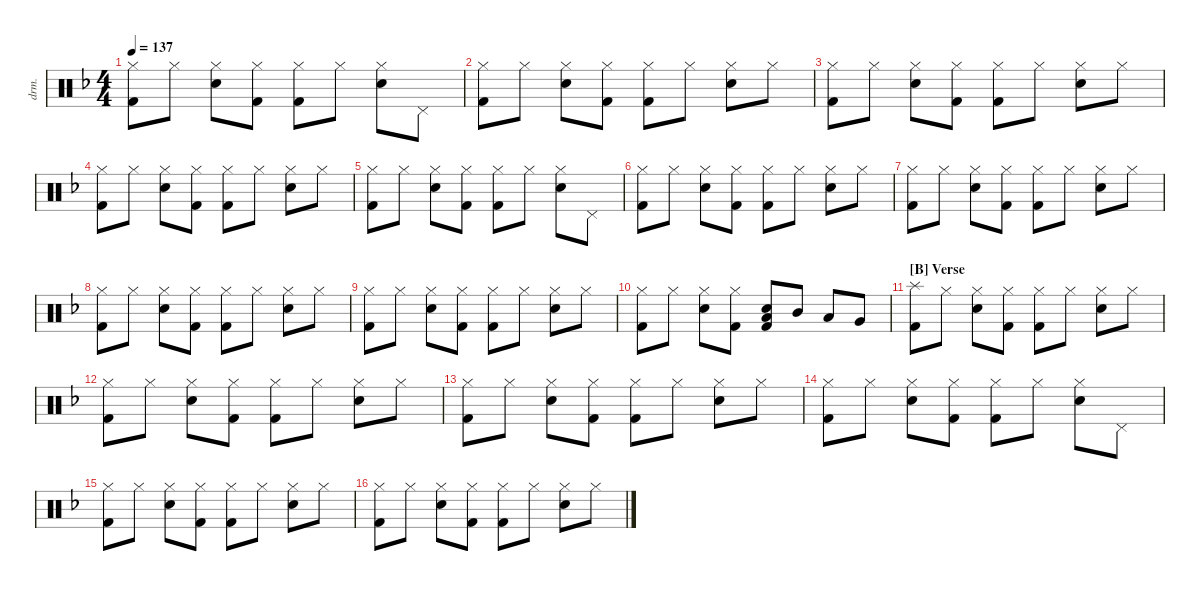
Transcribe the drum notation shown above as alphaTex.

\defaultSystemsLayout 4
\hideDynamics
\bracketExtendMode nobrackets
\track ("Drumkit" "drm.") {defaultSystemsLayout 4 instrument percussion}
\staff {score}
\articulation defaults
\ts (4 4)
\tempo 137
\clef neutral
\ks f
("Kick (hit) 2"{acc forcenatural} "Hi-Hat (closed)"{acc forcenatural}).8{dy mf beam Down} "Hi-Hat (closed)"{acc forcenatural}.8{beam Down} ("Hi-Hat (closed)"{acc forcenatural} "Snare (hit) 2"{acc forcenatural}).8{beam Down} ("Hi-Hat (closed)"{acc forcenatural} "Kick (hit) 2"{acc forcenatural}).8{beam Down} ("Hi-Hat (closed)"{acc forcenatural} "Kick (hit) 2"{acc forcenatural}).8{beam Down} "Hi-Hat (closed)"{acc forcenatural}.8{beam Down} ("Hi-Hat (closed)"{acc forcenatural} "Snare (hit) 2"{acc forcenatural}).8{beam Down} "Pedal Hi-Hat (hit)"{acc forcenatural}.8{beam Down} |
("Kick (hit) 2"{acc forcenatural} "Hi-Hat (closed)"{acc forcenatural}).8{beam Down} "Hi-Hat (closed)"{acc forcenatural}.8{beam Down} ("Hi-Hat (closed)"{acc forcenatural} "Snare (hit) 2"{acc forcenatural}).8{beam Down} ("Hi-Hat (closed)"{acc forcenatural} "Kick (hit) 2"{acc forcenatural}).8{beam Down} ("Hi-Hat (closed)"{acc forcenatural} "Kick (hit) 2"{acc forcenatural}).8{beam Down} "Hi-Hat (closed)"{acc forcenatural}.8{beam Down} ("Hi-Hat (closed)"{acc forcenatural} "Snare (hit) 2"{acc forcenatural}).8{beam Down} "Hi-Hat (closed)"{acc forcenatural}.8{beam Down} |
("Kick (hit) 2"{acc forcenatural} "Hi-Hat (closed)"{acc forcenatural}).8{beam Down} "Hi-Hat (closed)"{acc forcenatural}.8{beam Down} ("Hi-Hat (closed)"{acc forcenatural} "Snare (hit) 2"{acc forcenatural}).8{beam Down} ("Hi-Hat (closed)"{acc forcenatural} "Kick (hit) 2"{acc forcenatural}).8{beam Down} ("Hi-Hat (closed)"{acc forcenatural} "Kick (hit) 2"{acc forcenatural}).8{beam Down} "Hi-Hat (closed)"{acc forcenatural}.8{beam Down} ("Hi-Hat (closed)"{acc forcenatural} "Snare (hit) 2"{acc forcenatural}).8{beam Down} "Hi-Hat (closed)"{acc forcenatural}.8{beam Down} |
("Kick (hit) 2"{acc forcenatural} "Hi-Hat (closed)"{acc forcenatural}).8{beam Down} "Hi-Hat (closed)"{acc forcenatural}.8{beam Down} ("Hi-Hat (closed)"{acc forcenatural} "Snare (hit) 2"{acc forcenatural}).8{beam Down} ("Hi-Hat (closed)"{acc forcenatural} "Kick (hit) 2"{acc forcenatural}).8{beam Down} ("Hi-Hat (closed)"{acc forcenatural} "Kick (hit) 2"{acc forcenatural}).8{beam Down} "Hi-Hat (closed)"{acc forcenatural}.8{beam Down} ("Hi-Hat (closed)"{acc forcenatural} "Snare (hit) 2"{acc forcenatural}).8{beam Down} "Hi-Hat (closed)"{acc forcenatural}.8{beam Down} |
("Kick (hit) 2"{acc forcenatural} "Hi-Hat (closed)"{acc forcenatural}).8{beam Down} "Hi-Hat (closed)"{acc forcenatural}.8{beam Down} ("Hi-Hat (closed)"{acc forcenatural} "Snare (hit) 2"{acc forcenatural}).8{beam Down} ("Hi-Hat (closed)"{acc forcenatural} "Kick (hit) 2"{acc forcenatural}).8{beam Down} ("Hi-Hat (closed)"{acc forcenatural} "Kick (hit) 2"{acc forcenatural}).8{beam Down} "Hi-Hat (closed)"{acc forcenatural}.8{beam Down} ("Hi-Hat (closed)"{acc forcenatural} "Snare (hit) 2"{acc forcenatural}).8{beam Down} "Pedal Hi-Hat (hit)"{acc forcenatural}.8{beam Down} |
("Kick (hit) 2"{acc forcenatural} "Hi-Hat (closed)"{acc forcenatural}).8{beam Down} "Hi-Hat (closed)"{acc forcenatural}.8{beam Down} ("Hi-Hat (closed)"{acc forcenatural} "Snare (hit) 2"{acc forcenatural}).8{beam Down} ("Hi-Hat (closed)"{acc forcenatural} "Kick (hit) 2"{acc forcenatural}).8{beam Down} ("Hi-Hat (closed)"{acc forcenatural} "Kick (hit) 2"{acc forcenatural}).8{beam Down} "Hi-Hat (closed)"{acc forcenatural}.8{beam Down} ("Hi-Hat (closed)"{acc forcenatural} "Snare (hit) 2"{acc forcenatural}).8{beam Down} "Hi-Hat (closed)"{acc forcenatural}.8{beam Down} |
("Kick (hit) 2"{acc forcenatural} "Hi-Hat (closed)"{acc forcenatural}).8{beam Down} "Hi-Hat (closed)"{acc forcenatural}.8{beam Down} ("Hi-Hat (closed)"{acc forcenatural} "Snare (hit) 2"{acc forcenatural}).8{beam Down} ("Hi-Hat (closed)"{acc forcenatural} "Kick (hit) 2"{acc forcenatural}).8{beam Down} ("Hi-Hat (closed)"{acc forcenatural} "Kick (hit) 2"{acc forcenatural}).8{beam Down} "Hi-Hat (closed)"{acc forcenatural}.8{beam Down} ("Hi-Hat (closed)"{acc forcenatural} "Snare (hit) 2"{acc forcenatural}).8{beam Down} "Hi-Hat (closed)"{acc forcenatural}.8{beam Down} |
("Kick (hit) 2"{acc forcenatural} "Hi-Hat (closed)"{acc forcenatural}).8{beam Down} "Hi-Hat (closed)"{acc forcenatural}.8{beam Down} ("Hi-Hat (closed)"{acc forcenatural} "Snare (hit) 2"{acc forcenatural}).8{beam Down} ("Hi-Hat (closed)"{acc forcenatural} "Kick (hit) 2"{acc forcenatural}).8{beam Down} ("Hi-Hat (closed)"{acc forcenatural} "Kick (hit) 2"{acc forcenatural}).8{beam Down} "Hi-Hat (closed)"{acc forcenatural}.8{beam Down} ("Hi-Hat (closed)"{acc forcenatural} "Snare (hit) 2"{acc forcenatural}).8{beam Down} "Hi-Hat (closed)"{acc forcenatural}.8{beam Down} |
("Kick (hit) 2"{acc forcenatural} "Hi-Hat (closed)"{acc forcenatural}).8{beam Down} "Hi-Hat (closed)"{acc forcenatural}.8{beam Down} ("Hi-Hat (closed)"{acc forcenatural} "Snare (hit) 2"{acc forcenatural}).8{beam Down} ("Hi-Hat (closed)"{acc forcenatural} "Kick (hit) 2"{acc forcenatural}).8{beam Down} ("Hi-Hat (closed)"{acc forcenatural} "Kick (hit) 2"{acc forcenatural}).8{beam Down} "Hi-Hat (closed)"{acc forcenatural}.8{beam Down} ("Hi-Hat (closed)"{acc forcenatural} "Snare (hit) 2"{acc forcenatural}).8{beam Down} "Hi-Hat (closed)"{acc forcenatural}.8{beam Down} |
("Kick (hit) 2"{acc forcenatural} "Hi-Hat (closed)"{acc forcenatural}).8{beam Down} "Hi-Hat (closed)"{acc forcenatural}.8{beam Down} ("Hi-Hat (closed)"{acc forcenatural} "Snare (hit) 2"{acc forcenatural}).8{beam Down} ("Hi-Hat (closed)"{acc forcenatural} "Kick (hit) 2"{acc forcenatural}).8{beam Down} ("Kick (hit) 2"{acc forcenatural} "Snare (hit) 2"{acc forcenatural} "Low Tom (hit)"{acc forcenatural}).8{beam Up} "Mid Tom (hit)"{acc forcenatural}.8{beam Up} "Low Tom (hit)"{acc forcenatural}.8{beam Up} "Very Low Tom (hit)"{acc forcenatural}.8{beam Up} |
\section ("B" "Verse")
("Kick (hit) 2"{acc forcenatural} "Splash (hit)"{acc forcenatural}).8{beam Down} "Hi-Hat (closed)"{acc forcenatural}.8{beam Down} ("Hi-Hat (closed)"{acc forcenatural} "Snare (hit) 2"{acc forcenatural}).8{beam Down} ("Hi-Hat (closed)"{acc forcenatural} "Kick (hit) 2"{acc forcenatural}).8{beam Down} ("Hi-Hat (closed)"{acc forcenatural} "Kick (hit) 2"{acc forcenatural}).8{beam Down} "Hi-Hat (closed)"{acc forcenatural}.8{beam Down} ("Hi-Hat (closed)"{acc forcenatural} "Snare (hit) 2"{acc forcenatural}).8{beam Down} "Hi-Hat (closed)"{acc forcenatural}.8{beam Down} |
("Kick (hit) 2"{acc forcenatural} "Hi-Hat (closed)"{acc forcenatural}).8{beam Down} "Hi-Hat (closed)"{acc forcenatural}.8{beam Down} ("Hi-Hat (closed)"{acc forcenatural} "Snare (hit) 2"{acc forcenatural}).8{beam Down} ("Hi-Hat (closed)"{acc forcenatural} "Kick (hit) 2"{acc forcenatural}).8{beam Down} ("Hi-Hat (closed)"{acc forcenatural} "Kick (hit) 2"{acc forcenatural}).8{beam Down} "Hi-Hat (closed)"{acc forcenatural}.8{beam Down} ("Hi-Hat (closed)"{acc forcenatural} "Snare (hit) 2"{acc forcenatural}).8{beam Down} "Hi-Hat (closed)"{acc forcenatural}.8{beam Down} |
("Kick (hit) 2"{acc forcenatural} "Hi-Hat (closed)"{acc forcenatural}).8{beam Down} "Hi-Hat (closed)"{acc forcenatural}.8{beam Down} ("Hi-Hat (closed)"{acc forcenatural} "Snare (hit) 2"{acc forcenatural}).8{beam Down} ("Hi-Hat (closed)"{acc forcenatural} "Kick (hit) 2"{acc forcenatural}).8{beam Down} ("Hi-Hat (closed)"{acc forcenatural} "Kick (hit) 2"{acc forcenatural}).8{beam Down} "Hi-Hat (closed)"{acc forcenatural}.8{beam Down} ("Hi-Hat (closed)"{acc forcenatural} "Snare (hit) 2"{acc forcenatural}).8{beam Down} "Hi-Hat (closed)"{acc forcenatural}.8{beam Down} |
("Kick (hit) 2"{acc forcenatural} "Hi-Hat (closed)"{acc forcenatural}).8{beam Down} "Hi-Hat (closed)"{acc forcenatural}.8{beam Down} ("Hi-Hat (closed)"{acc forcenatural} "Snare (hit) 2"{acc forcenatural}).8{beam Down} ("Hi-Hat (closed)"{acc forcenatural} "Kick (hit) 2"{acc forcenatural}).8{beam Down} ("Hi-Hat (closed)"{acc forcenatural} "Kick (hit) 2"{acc forcenatural}).8{beam Down} "Hi-Hat (closed)"{acc forcenatural}.8{beam Down} ("Hi-Hat (closed)"{acc forcenatural} "Snare (hit) 2"{acc forcenatural}).8{beam Down} "Pedal Hi-Hat (hit)"{acc forcenatural}.8{beam Down} |
("Kick (hit) 2"{acc forcenatural} "Hi-Hat (closed)"{acc forcenatural}).8{beam Down} "Hi-Hat (closed)"{acc forcenatural}.8{beam Down} ("Hi-Hat (closed)"{acc forcenatural} "Snare (hit) 2"{acc forcenatural}).8{beam Down} ("Hi-Hat (closed)"{acc forcenatural} "Kick (hit) 2"{acc forcenatural}).8{beam Down} ("Hi-Hat (closed)"{acc forcenatural} "Kick (hit) 2"{acc forcenatural}).8{beam Down} "Hi-Hat (closed)"{acc forcenatural}.8{beam Down} ("Hi-Hat (closed)"{acc forcenatural} "Snare (hit) 2"{acc forcenatural}).8{beam Down} "Hi-Hat (closed)"{acc forcenatural}.8{beam Down} |
("Kick (hit) 2"{acc forcenatural} "Hi-Hat (closed)"{acc forcenatural}).8{beam Down} "Hi-Hat (closed)"{acc forcenatural}.8{beam Down} ("Hi-Hat (closed)"{acc forcenatural} "Snare (hit) 2"{acc forcenatural}).8{beam Down} ("Hi-Hat (closed)"{acc forcenatural} "Kick (hit) 2"{acc forcenatural}).8{beam Down} ("Hi-Hat (closed)"{acc forcenatural} "Kick (hit) 2"{acc forcenatural}).8{beam Down} "Hi-Hat (closed)"{acc forcenatural}.8{beam Down} ("Hi-Hat (closed)"{acc forcenatural} "Snare (hit) 2"{acc forcenatural}).8{beam Down} "Hi-Hat (closed)"{acc forcenatural}.8{beam Down}
